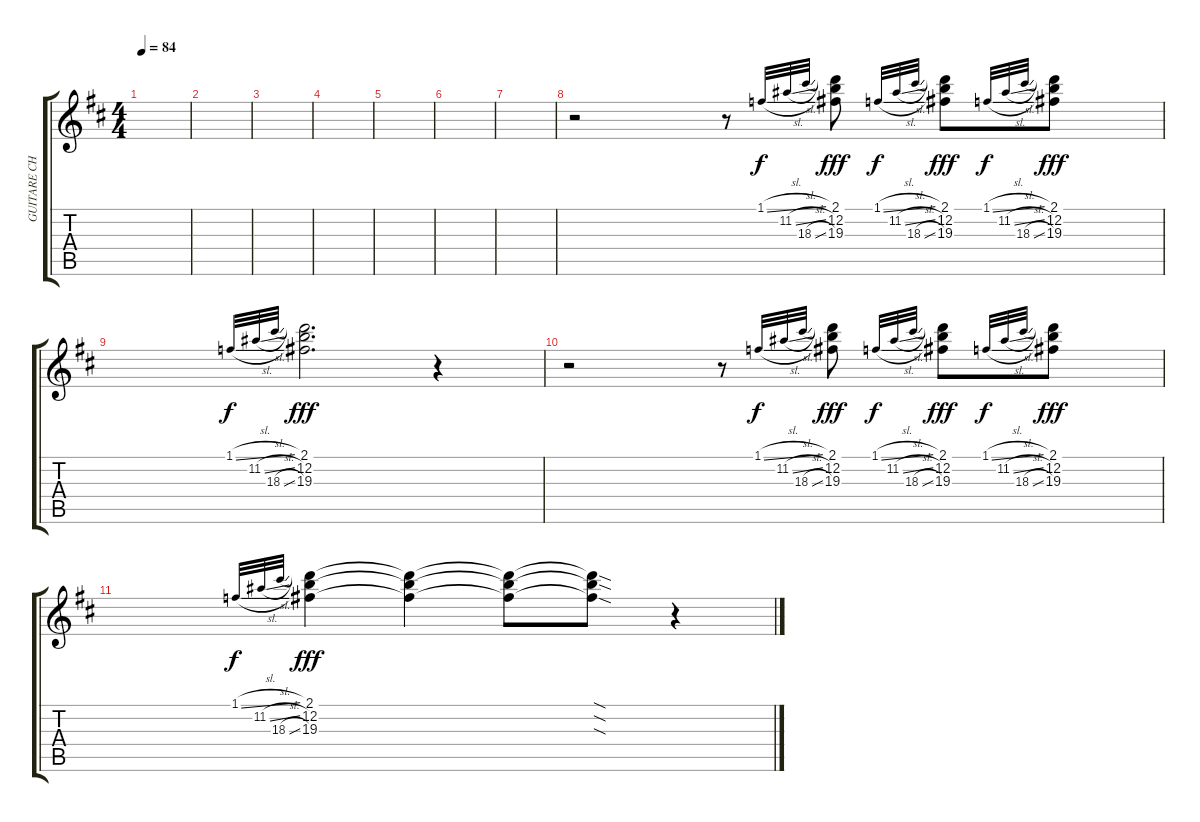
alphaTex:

\track ("GUITARE CHORDS 1_2" "GUITARE CH") {instrument distortionguitar}
\staff {score tabs}
\tuning (E4 B3 G3 D3 A2 E2) {hide}
\ts (4 4)
\tempo 84
\clef g2
\ks d
|
|
|
|
|
|
|
r.2 r.8 1.1{sl}.32{gr onbeat} 11.2{sl}.32{gr onbeat} 18.3{sl}.32{gr onbeat} (2.1 12.2 19.3).8{dy fff} 1.1{sl}.32{gr onbeat dy f} 11.2{sl}.32{gr onbeat} 18.3{sl}.32{gr onbeat} (2.1 12.2 19.3).8{dy fff} 1.1{sl}.32{gr onbeat dy f} 11.2{sl}.32{gr onbeat} 18.3{sl}.32{gr onbeat} (2.1 12.2 19.3).8{dy fff} |
1.1{sl}.32{gr onbeat dy f} 11.2{sl}.32{gr onbeat} 18.3{sl}.32{gr onbeat} (2.1 12.2 19.3).2{d dy fff} r.4 |
r.2 r.8 1.1{sl}.32{gr onbeat dy f} 11.2{sl}.32{gr onbeat} 18.3{sl}.32{gr onbeat} (2.1 12.2 19.3).8{dy fff} 1.1{sl}.32{gr onbeat dy f} 11.2{sl}.32{gr onbeat} 18.3{sl}.32{gr onbeat} (2.1 12.2 19.3).8{dy fff} 1.1{sl}.32{gr onbeat dy f} 11.2{sl}.32{gr onbeat} 18.3{sl}.32{gr onbeat} (2.1 12.2 19.3).8{dy fff} |
1.1{sl}.32{gr onbeat dy f} 11.2{sl}.32{gr onbeat} 18.3{sl}.32{gr onbeat} (2.1 12.2 19.3).4{dy fff} (2.1{t} 12.2{t} 19.3{t}).4 (2.1{t} 12.2{t} 19.3{t}).8 (2.1{sod t} 12.2{sod t} 19.3{sod t}).8 r.4
